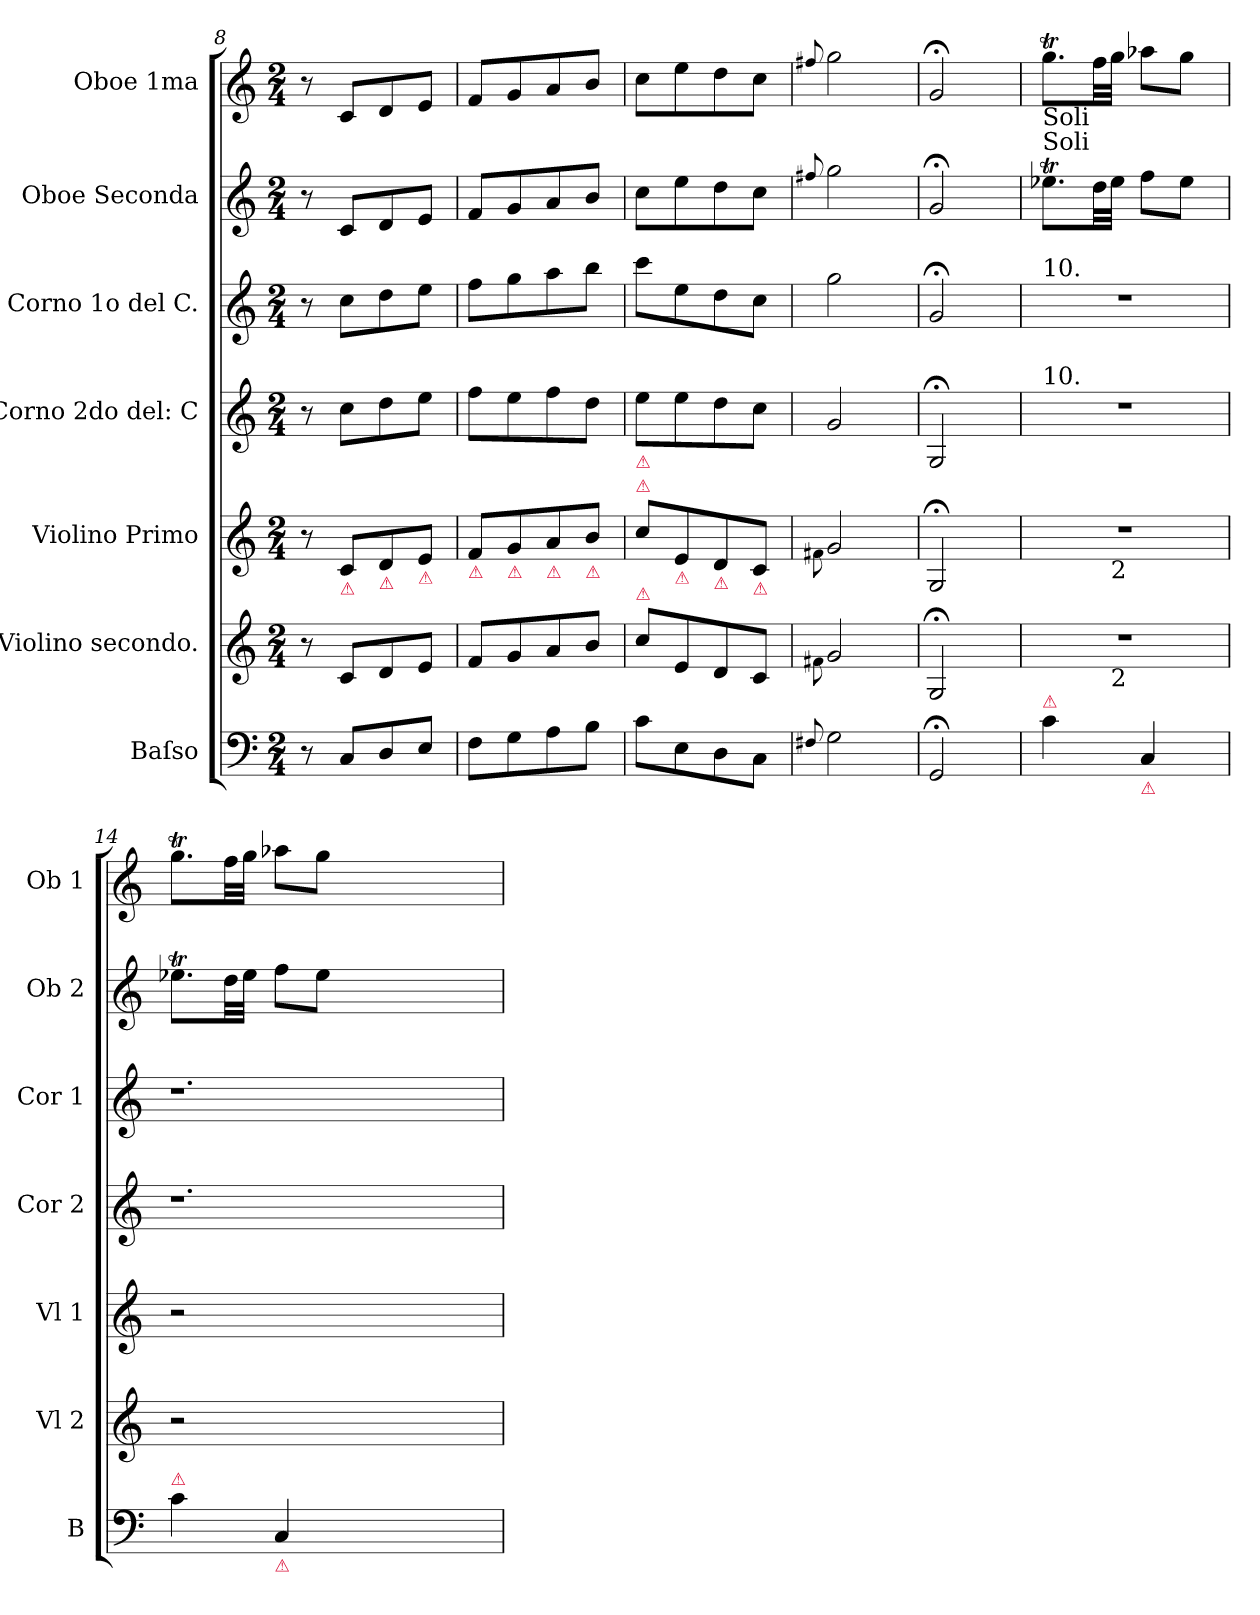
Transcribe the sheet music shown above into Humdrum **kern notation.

**kern	**dynam	**kern	**kern	**kern	**kern	**kern	**kern
*part7	*part7	*part6	*part5	*part4	*part3	*part2	*part1
*staff7	*staff7	*staff6	*staff5	*staff4	*staff3	*staff2	*staff1
*I"Baſso	*	*I"Violino secondo.	*I"Violino Primo	*I"Corno 2do del: C	*I"Corno 1o del C.	*I"Oboe Seconda	*I"Oboe 1ma
*I'B	*	*I'Vl 2	*I'Vl 1	*I'Cor 2	*I'Cor 1	*I'Ob 2	*I'Ob 1
*clefF4	*	*clefG2	*clefG2	*clefG2	*clefG2	*clefG2	*clefG2
*k[]	*	*k[]	*k[]	*k[]	*k[]	*k[]	*k[]
*M2/4	*	*M2/4	*M2/4	*M2/4	*M2/4	*M2/4	*M2/4
=8	=8	=8	=8	=8	=8	=8	=8
8r	.	8r	8r	8r	8r	8r	8r
!	!	!	!LO:TX:b:color=crimson:t=⚠	!	!	!	!
8C/L	.	8c/L	8c/L	8cc\L	8cc\L	8c/L	8c/L
!	!	!	!LO:TX:b:color=crimson:t=⚠	!	!	!	!
8D/	.	8d/	8d/	8dd\	8dd\	8d/	8d/
!	!	!	!LO:TX:b:color=crimson:t=⚠	!	!	!	!
8E/J	.	8e/J	8e/J	8ee\J	8ee\J	8e/J	8e/J
=9	=9	=9	=9	=9	=9	=9	=9
!	!	!	!LO:TX:b:color=crimson:t=⚠	!	!	!	!
8F\L	.	8f/L	8f/L	8ff\L	8ff\L	8f/L	8f/L
!	!	!	!LO:TX:b:color=crimson:t=⚠	!	!	!	!
8G\	.	8g/	8g/	8ee\	8gg\	8g/	8g/
!	!	!	!LO:TX:b:color=crimson:t=⚠	!	!	!	!
8A\	.	8a/	8a/	8ff\	8aa\	8a/	8a/
!	!	!	!LO:TX:b:color=crimson:t=⚠	!	!	!	!
8B\J	.	8b/J	8b/J	8dd\J	8bb\J	8b/J	8b/J
=10	=10	=10	=10	=10	=10	=10	=10
!	!	!	!LO:TX:a:color=crimson:t=⚠	!	!	!	!
!	!	!	!LO:TX:a:color=crimson:t=⚠	!	!	!	!
!	!	!LO:TX:a:color=crimson:t=⚠	!	!	!	!	!
8c\L	.	8cc\L	8cc\L	8ee\L	8ccc\L	8cc\L	8cc\L
!	!	!	!LO:TX:b:color=crimson:t=⚠	!	!	!	!
8E\	.	8e/	8e/	8ee\	8ee\	8ee\	8ee\
!	!	!	!LO:TX:b:color=crimson:t=⚠	!	!	!	!
8D\	.	8d/	8d/	8dd\	8dd\	8dd\	8dd\
!	!	!	!LO:TX:b:color=crimson:t=⚠	!	!	!	!
8C\J	.	8c/J	8c/J	8cc\J	8cc\J	8cc\J	8cc\J
=11	=11	=11	=11	=11	=11	=11	=11
8qqF#X/	.	8qqf#X\	8qqf#X\	.	.	8qqff#X/	8qqff#X/
2G\	.	2g/	2g/	2g/	2gg\	2gg\	2gg\
=12	=12	=12	=12	=12	=12	=12	=12
2GG;</	.	2G;</	2G;</	2G;</	2g;</	2g;</	2g;</
=13	=13	=13	=13	=13	=13	=13	=13
!	!	!	!	!	!	!	!LO:TX:b:t=Soli
!	!	!	!	!	!	!LO:TX:a:t=Soli	!
!	!	!	!	!	!LO:TX:a:t=10.	!	!
!	!	!	!	!LO:TX:a:t=10.	!	!	!
!LO:TX:a:color=crimson:t=⚠	!	!	!	!	!	!	!
!	!LO:DY:b	!	!	!	!	!	!
*	*	*^	*^	*	*	*	*
4c\	Po&colon;	2r	8..ryy	2r	8..ryy	2r	2r	8.ee-XT\L	8.ggT\L
.	.	.	.	.	.	.	.	32dd\LL	32ff\LL
!	!	!	!	!	!LO:TX:b:t=2	!	!	!	!
!	!	!	!LO:TX:b:t=2	!	!	!	!	!	!
.	.	.	4ryy	.	4ryy	.	.	32ee-\JJJ	32gg\JJJ
!LO:TX:b:color=crimson:t=⚠	!	!	!	!	!	!	!	!	!
4C/	.	.	.	.	.	.	.	8ff\L	8aa-X\L
.	.	.	.	.	.	.	.	8ee-\J	8gg\J
.	.	.	32ryy	.	32ryy	.	.	.	.
=14	=14	=14	=14	=14	=14	=14	=14	=14	=14
!LO:TX:a:color=crimson:t=⚠	!	!	!	!	!	!	!	!	!
*	*	*v	*v	*	*	*	*	*	*
*	*	*	*v	*v	*	*	*	*
4c\	.	2r	2r	1.r	1.r	8.ee-XT\L	8.ggT\L
.	.	.	.	.	.	32dd\LL	32ff\LL
.	.	.	.	.	.	32ee-\JJJ	32gg\JJJ
!LO:TX:b:color=crimson:t=⚠	!	!	!	!	!	!	!
4C/	.	.	.	.	.	8ff\L	8aa-X\L
.	.	.	.	.	.	8ee-\J	8gg\J
1ryy	.	1ryy	1ryy	.	.	1ryy	1ryy
=	=	=	=	=	=	=	=
*-	*-	*-	*-	*-	*-	*-	*-
